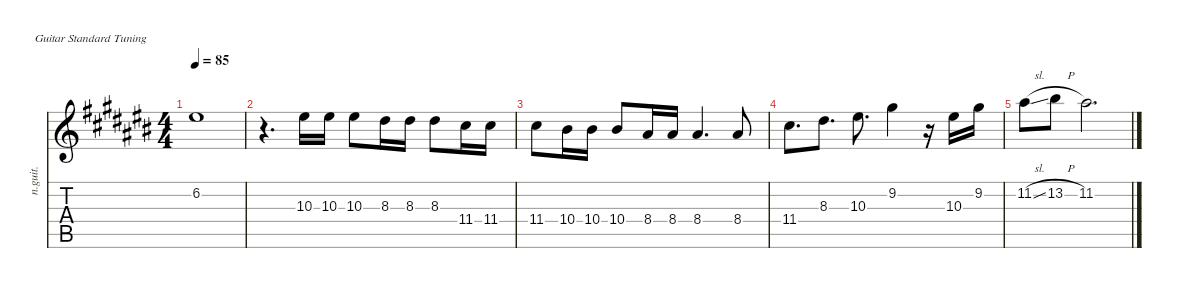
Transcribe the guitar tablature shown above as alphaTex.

\defaultSystemsLayout 4
\hideDynamics
\bracketExtendMode nobrackets
\otherSystemsTrackNameOrientation horizontal
\track ("Nylon Guitar" "n.guit.") {instrument acousticguitarnylon}
\staff {score tabs}
\tuning (E4 B3 G3 D3 A2 E2)
\ts (4 4)
\tempo 85
\clef g2
\ks a#minor
6.2{acc #}.1{dy mf beam Down} |
r.4{d beam Down} 10.3{acc #}.16{beam Down} 10.3{acc #}.16{beam Down} 10.3{acc #}.8{beam Down} 8.3{acc #}.16{beam Down} 8.3{acc #}.16{beam Down} 8.3{acc #}.8{beam Down} 11.4{acc #}.16{beam Down} 11.4{acc #}.16{beam Down} |
11.4{acc #}.8{beam Down} 10.4{acc #}.16{beam Down} 10.4{acc #}.16{beam Down} 10.4{acc #}.8{beam Up} 8.4{acc #}.16{beam Up} 8.4{acc #}.16{beam Up} 8.4{acc #}.4{d beam Up} 8.4{acc #}.8{beam Up} |
11.4{acc #}.8{d beam Down} 8.3{acc #}.8{d beam Down} 10.3{acc #}.8{d beam Down} 9.2{acc #}.4{beam Down} r.16{beam Down} 10.3{acc #}.16{beam Down} 9.2{acc #}.16{beam Down} |
11.2{sl acc #}.8{beam Down} 13.2{h acc #}.8{beam Down} 11.2{acc #}.2{d beam Down}
